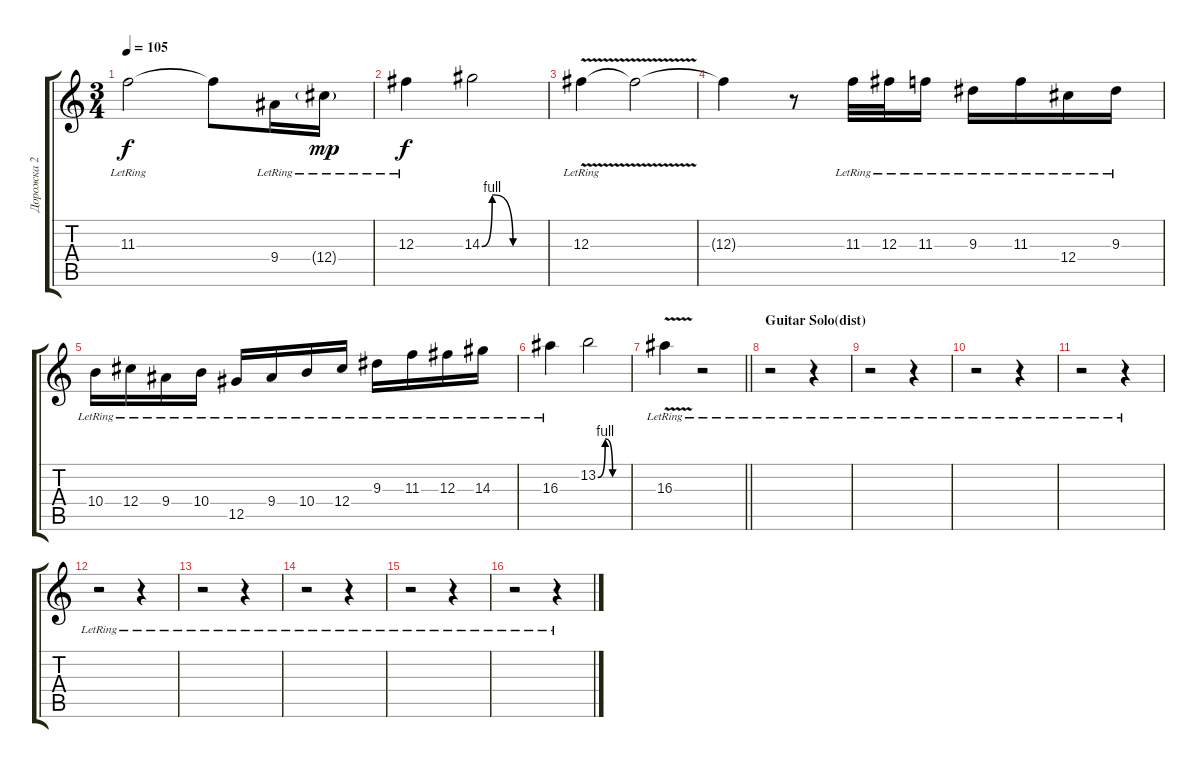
\track ("Дорожка 2" "Дорожка 2") {instrument electricguitarjazz}
\staff {score tabs}
\tuning (Eb4 Bb3 Gb3 Db3 Ab2 Eb2) {hide}
\ts (3 4)
\tempo 105
\clef g2
\ks c
11.3{lr}.2{dy f} 11.3{t}.8 9.4{lr}.16 12.4{g lr}.16{dy mp} |
12.3{lr}.4{dy f} 14.3{be (custom 0 0 10 4 30 0 60 0)}.2 |
12.3{v lr}.4 12.3{t}.2 |
12.3{t}.4 r.8 11.3{lr}.32 12.3{lr}.32 11.3{lr}.16 9.3{lr}.16 11.3{lr}.16 12.4{lr}.16 9.3{lr}.16 |
10.4{lr}.16 12.4{lr}.16 9.4{lr}.16 10.4{lr}.16 12.5{lr}.16 9.4{lr}.16 10.4{lr}.16 12.4{lr}.16 9.3{lr}.16 11.3{lr}.16 12.3{lr}.16 14.3{lr}.16 |
16.3{lr}.4 13.2{be (custom 0 0 15 4 30 0 45 0 60 0)}.2 |
\barLineRight lightlight
16.3{v lr}.4 r.2 |
\section ("" "Guitar Solo(dist)")
r.2 r.4 |
r.2 r.4 |
r.2 r.4 |
r.2 r.4 |
r.2 r.4 |
r.2 r.4 |
r.2 r.4 |
r.2 r.4 |
r.2 r.4
